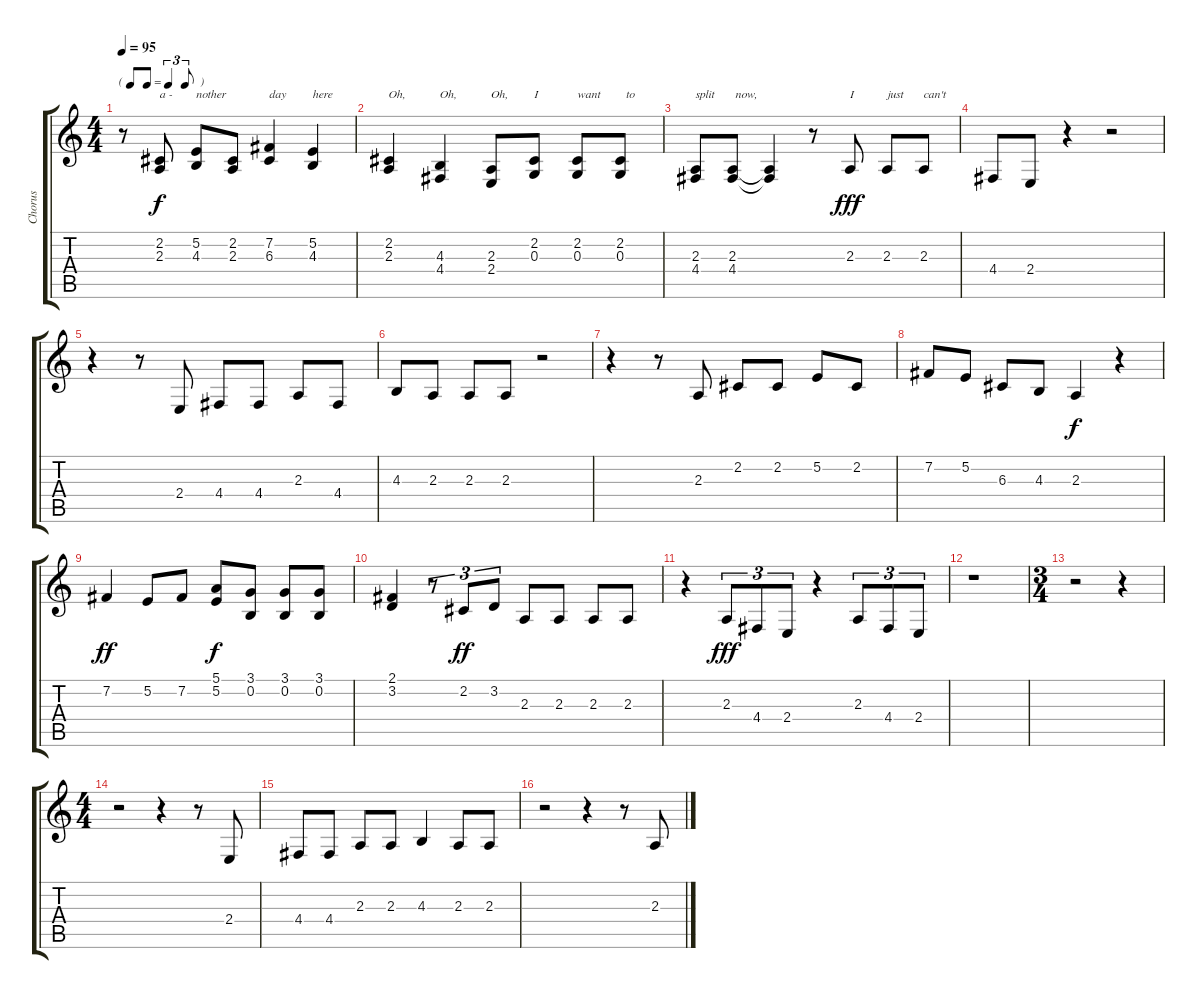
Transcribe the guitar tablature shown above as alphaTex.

\track ("Chorus" "Chorus") {instrument altosax}
\staff {score tabs}
\tuning (E4 B3 G3 D3 A2 E2) {hide}
\ts (4 4)
\tf triplet8th
\tempo 95
\clef g2
\ks c
r.8{dy f} (2.2 2.3).8{txt "a -"} (5.2 4.3).8{txt "nother"} (2.2 2.3).8 (7.2 6.3).4{txt "day"} (5.2 4.3).4{txt "here"} |
(2.2 2.3).4{txt "Oh,"} (4.3 4.4).4{txt "Oh,"} (2.3 2.4).8{txt "Oh,"} (2.2 0.3).8{txt "I"} (2.2 0.3).8{txt "want"} (2.2 0.3).8{txt "  to"} |
(2.3 4.4).8{txt "split"} (2.3 4.4).8{txt " now,"} (2.3{t} 4.4{t}).4 r.8 2.3.8{txt "I" dy fff} 2.3.8{txt "just"} 2.3.8{txt "can't"} |
4.4.8 2.4.8 r.4 r.2 |
r.4 r.8 2.4.8 4.4.8 4.4.8 2.3.8 4.4.8 |
4.3.8 2.3.8 2.3.8 2.3.8 r.2 |
r.4 r.8 2.3.8 2.2.8 2.2.8 5.2.8 2.2.8 |
7.2.8 5.2.8 6.3.8 4.3.8 2.3.4{dy f} r.4 |
7.2.4{dy ff} 5.2.8 7.2.8 (5.1 5.2).8{dy f} (3.1 0.2).8 (3.1 0.2).8 (3.1 0.2).8 |
(2.1 3.2).4 r.8{tu (3 2)} 2.2.8{tu (3 2) dy ff} 3.2.8{tu (3 2)} 2.3.8 2.3.8 2.3.8 2.3.8 |
r.4 2.3.8{tu (3 2) dy fff} 4.4.8{tu (3 2)} 2.4.8{tu (3 2)} r.4 2.3.8{tu (3 2)} 4.4.8{tu (3 2)} 2.4.8{tu (3 2)} |
r.1 |
\ts (3 4)
r.2 r.4 |
\ts (4 4)
r.2 r.4 r.8 2.4.8 |
4.4.8{txt " "} 4.4.8 2.3.8 2.3.8 4.3.4 2.3.8 2.3.8 |
r.2 r.4 r.8 2.3.8
